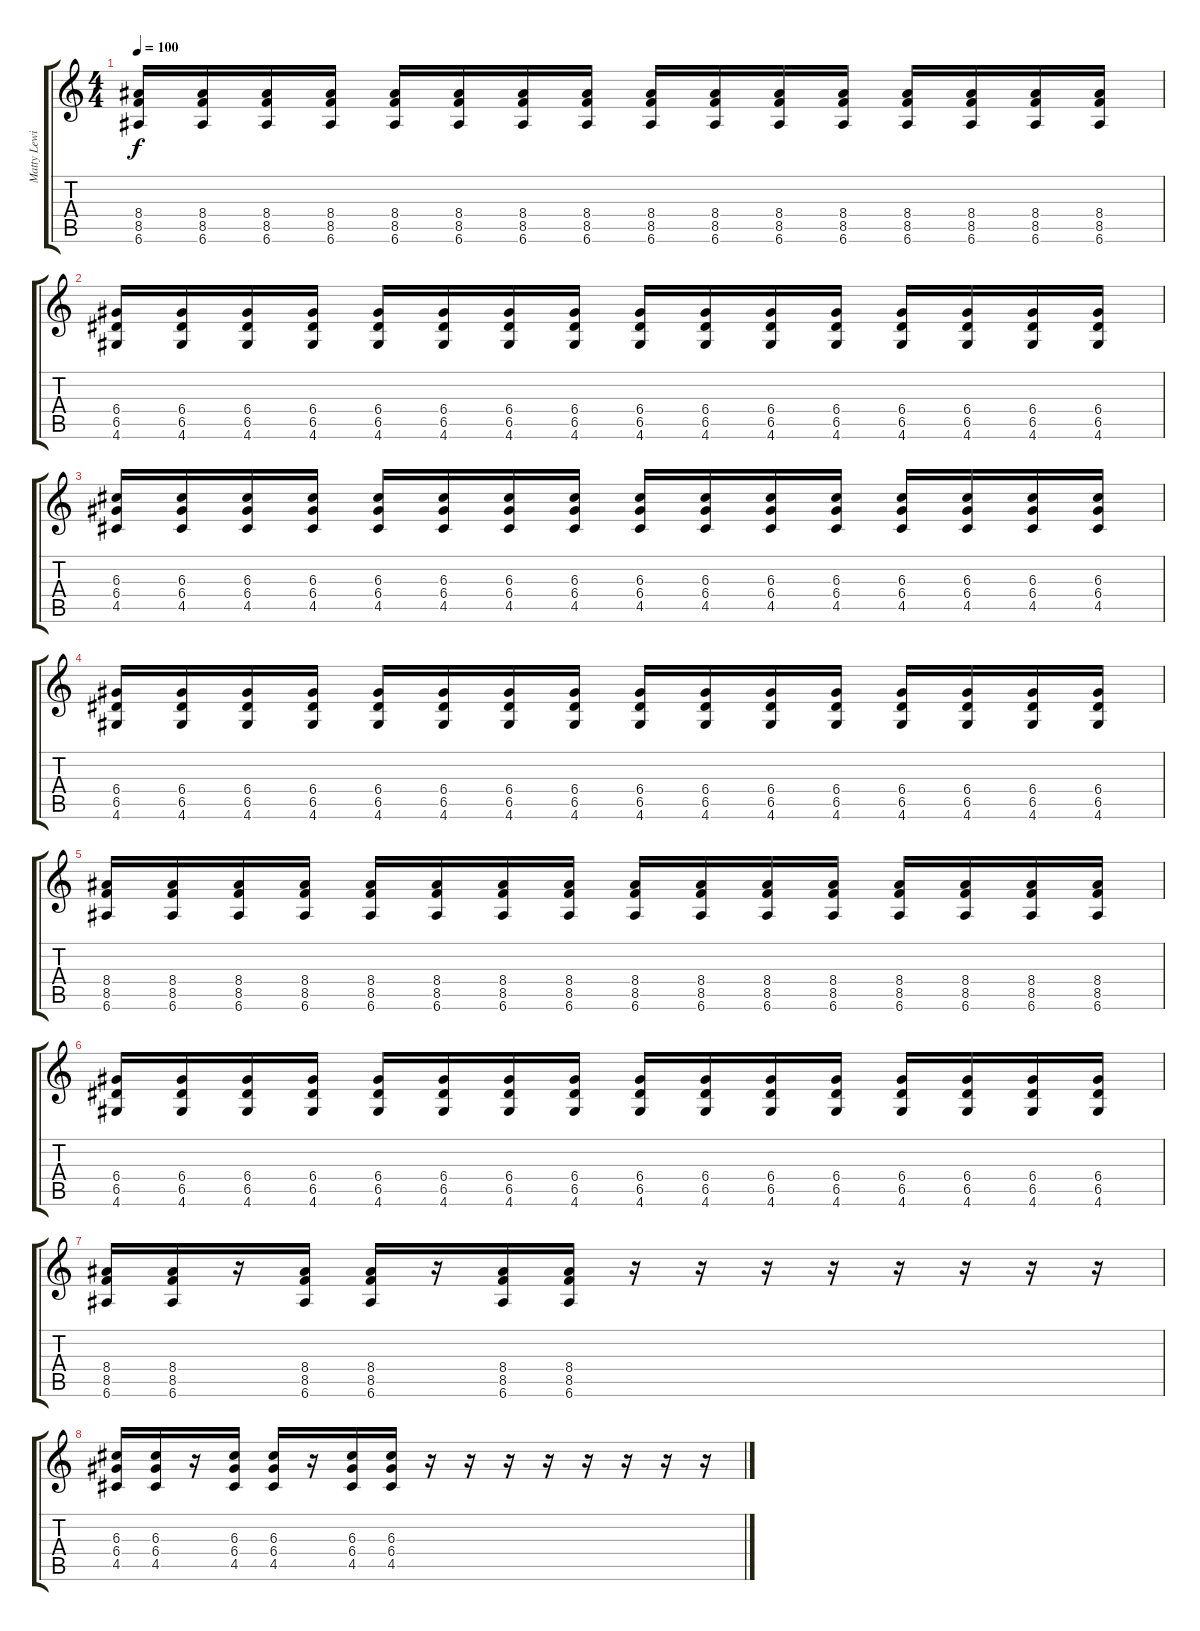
\track ("Matty Lewis" "Matty Lewi") {instrument distortionguitar}
\staff {score tabs}
\tuning (E4 B3 G3 D3 A2 E2) {hide}
\ts (4 4)
\tempo 100
\clef g2
\ks c
(8.4 8.5 6.6).16{dy f} (8.4 8.5 6.6).16 (8.4 8.5 6.6).16 (8.4 8.5 6.6).16 (8.4 8.5 6.6).16 (8.4 8.5 6.6).16 (8.4 8.5 6.6).16 (8.4 8.5 6.6).16 (8.4 8.5 6.6).16 (8.4 8.5 6.6).16 (8.4 8.5 6.6).16 (8.4 8.5 6.6).16 (8.4 8.5 6.6).16 (8.4 8.5 6.6).16 (8.4 8.5 6.6).16 (8.4 8.5 6.6).16 |
(6.4 6.5 4.6).16 (6.4 6.5 4.6).16 (6.4 6.5 4.6).16 (6.4 6.5 4.6).16 (6.4 6.5 4.6).16 (6.4 6.5 4.6).16 (6.4 6.5 4.6).16 (6.4 6.5 4.6).16 (6.4 6.5 4.6).16 (6.4 6.5 4.6).16 (6.4 6.5 4.6).16 (6.4 6.5 4.6).16 (6.4 6.5 4.6).16 (6.4 6.5 4.6).16 (6.4 6.5 4.6).16 (6.4 6.5 4.6).16 |
(6.3 6.4 4.5).16 (6.3 6.4 4.5).16 (6.3 6.4 4.5).16 (6.3 6.4 4.5).16 (6.3 6.4 4.5).16 (6.3 6.4 4.5).16 (6.3 6.4 4.5).16 (6.3 6.4 4.5).16 (6.3 6.4 4.5).16 (6.3 6.4 4.5).16 (6.3 6.4 4.5).16 (6.3 6.4 4.5).16 (6.3 6.4 4.5).16 (6.3 6.4 4.5).16 (6.3 6.4 4.5).16 (6.3 6.4 4.5).16 |
(6.4 6.5 4.6).16 (6.4 6.5 4.6).16 (6.4 6.5 4.6).16 (6.4 6.5 4.6).16 (6.4 6.5 4.6).16 (6.4 6.5 4.6).16 (6.4 6.5 4.6).16 (6.4 6.5 4.6).16 (6.4 6.5 4.6).16 (6.4 6.5 4.6).16 (6.4 6.5 4.6).16 (6.4 6.5 4.6).16 (6.4 6.5 4.6).16 (6.4 6.5 4.6).16 (6.4 6.5 4.6).16 (6.4 6.5 4.6).16 |
(8.4 8.5 6.6).16 (8.4 8.5 6.6).16 (8.4 8.5 6.6).16 (8.4 8.5 6.6).16 (8.4 8.5 6.6).16 (8.4 8.5 6.6).16 (8.4 8.5 6.6).16 (8.4 8.5 6.6).16 (8.4 8.5 6.6).16 (8.4 8.5 6.6).16 (8.4 8.5 6.6).16 (8.4 8.5 6.6).16 (8.4 8.5 6.6).16 (8.4 8.5 6.6).16 (8.4 8.5 6.6).16 (8.4 8.5 6.6).16 |
(6.4 6.5 4.6).16 (6.4 6.5 4.6).16 (6.4 6.5 4.6).16 (6.4 6.5 4.6).16 (6.4 6.5 4.6).16 (6.4 6.5 4.6).16 (6.4 6.5 4.6).16 (6.4 6.5 4.6).16 (6.4 6.5 4.6).16 (6.4 6.5 4.6).16 (6.4 6.5 4.6).16 (6.4 6.5 4.6).16 (6.4 6.5 4.6).16 (6.4 6.5 4.6).16 (6.4 6.5 4.6).16 (6.4 6.5 4.6).16 |
(8.4 8.5 6.6).16 (8.4 8.5 6.6).16 r.16 (8.4 8.5 6.6).16 (8.4 8.5 6.6).16 r.16 (8.4 8.5 6.6).16 (8.4 8.5 6.6).16 r.16 r.16 r.16 r.16 r.16 r.16 r.16 r.16 |
(6.3 6.4 4.5).16 (6.3 6.4 4.5).16 r.16 (6.3 6.4 4.5).16 (6.3 6.4 4.5).16 r.16 (6.3 6.4 4.5).16 (6.3 6.4 4.5).16 r.16 r.16 r.16 r.16 r.16 r.16 r.16 r.16
